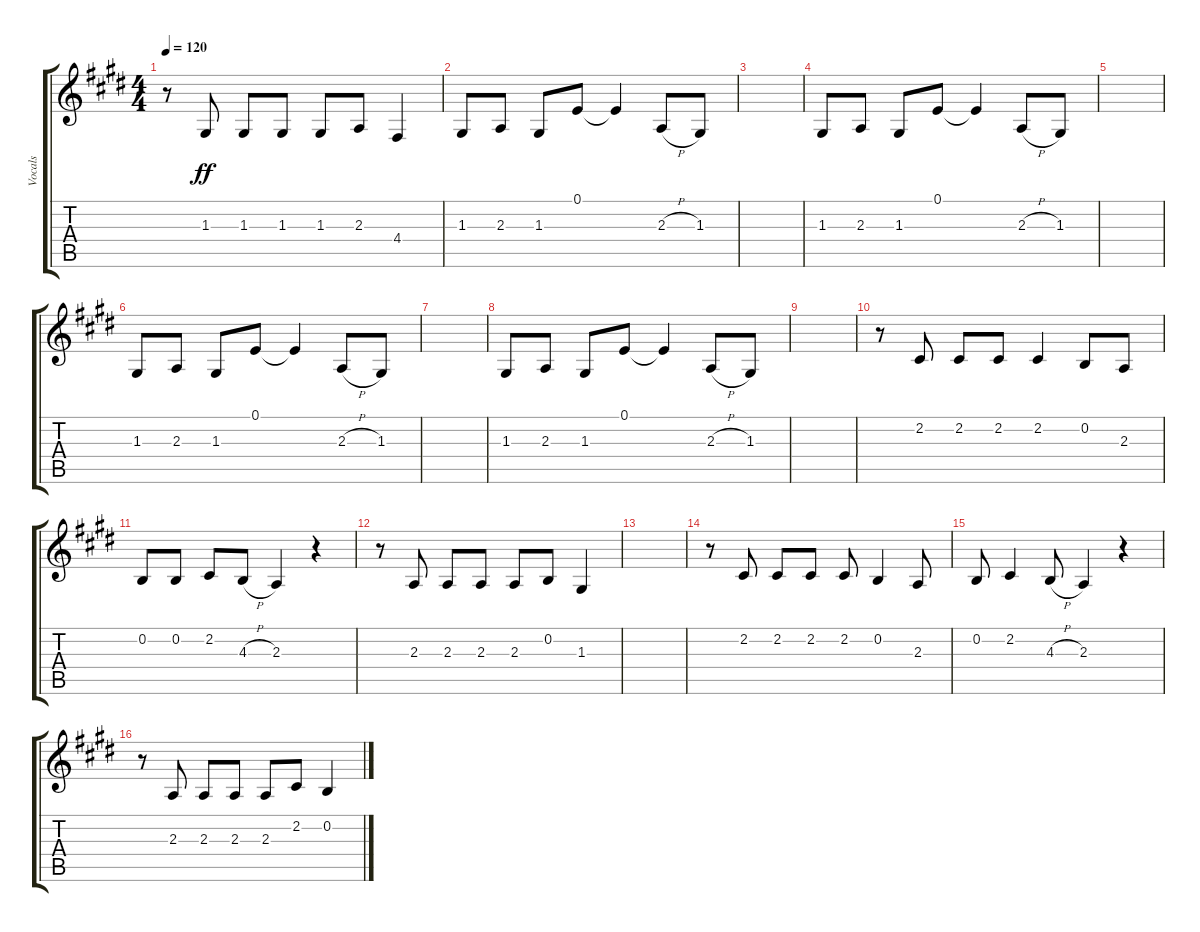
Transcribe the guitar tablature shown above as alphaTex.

\track ("Vocals" "Vocals") {instrument trumpet}
\staff {score tabs}
\tuning (E4 B3 G3 D3 A2 E2) {hide}
\ts (4 4)
\tempo 120
\clef g2
\ks e
r.8{dy ff} 1.3.8 1.3.8 1.3.8 1.3.8 2.3.8 4.4.4 |
1.3.8 2.3.8 1.3.8 0.1.8 0.1{t}.4 2.3{h}.8 1.3.8 |
|
1.3.8 2.3.8 1.3.8 0.1.8 0.1{t}.4 2.3{h}.8 1.3.8 |
|
1.3.8 2.3.8 1.3.8 0.1.8 0.1{t}.4 2.3{h}.8 1.3.8 |
|
1.3.8 2.3.8 1.3.8 0.1.8 0.1{t}.4 2.3{h}.8 1.3.8 |
|
r.8 2.2.8 2.2.8 2.2.8 2.2.4 0.2.8 2.3.8 |
0.2.8 0.2.8 2.2.8 4.3{h}.8 2.3.4 r.4 |
r.8 2.3.8 2.3.8 2.3.8 2.3.8 0.2.8 1.3.4 |
|
r.8 2.2.8 2.2.8 2.2.8 2.2.8 0.2.4 2.3.8 |
0.2.8 2.2.4 4.3{h}.8 2.3.4 r.4 |
r.8 2.3.8 2.3.8 2.3.8 2.3.8 2.2.8 0.2.4
